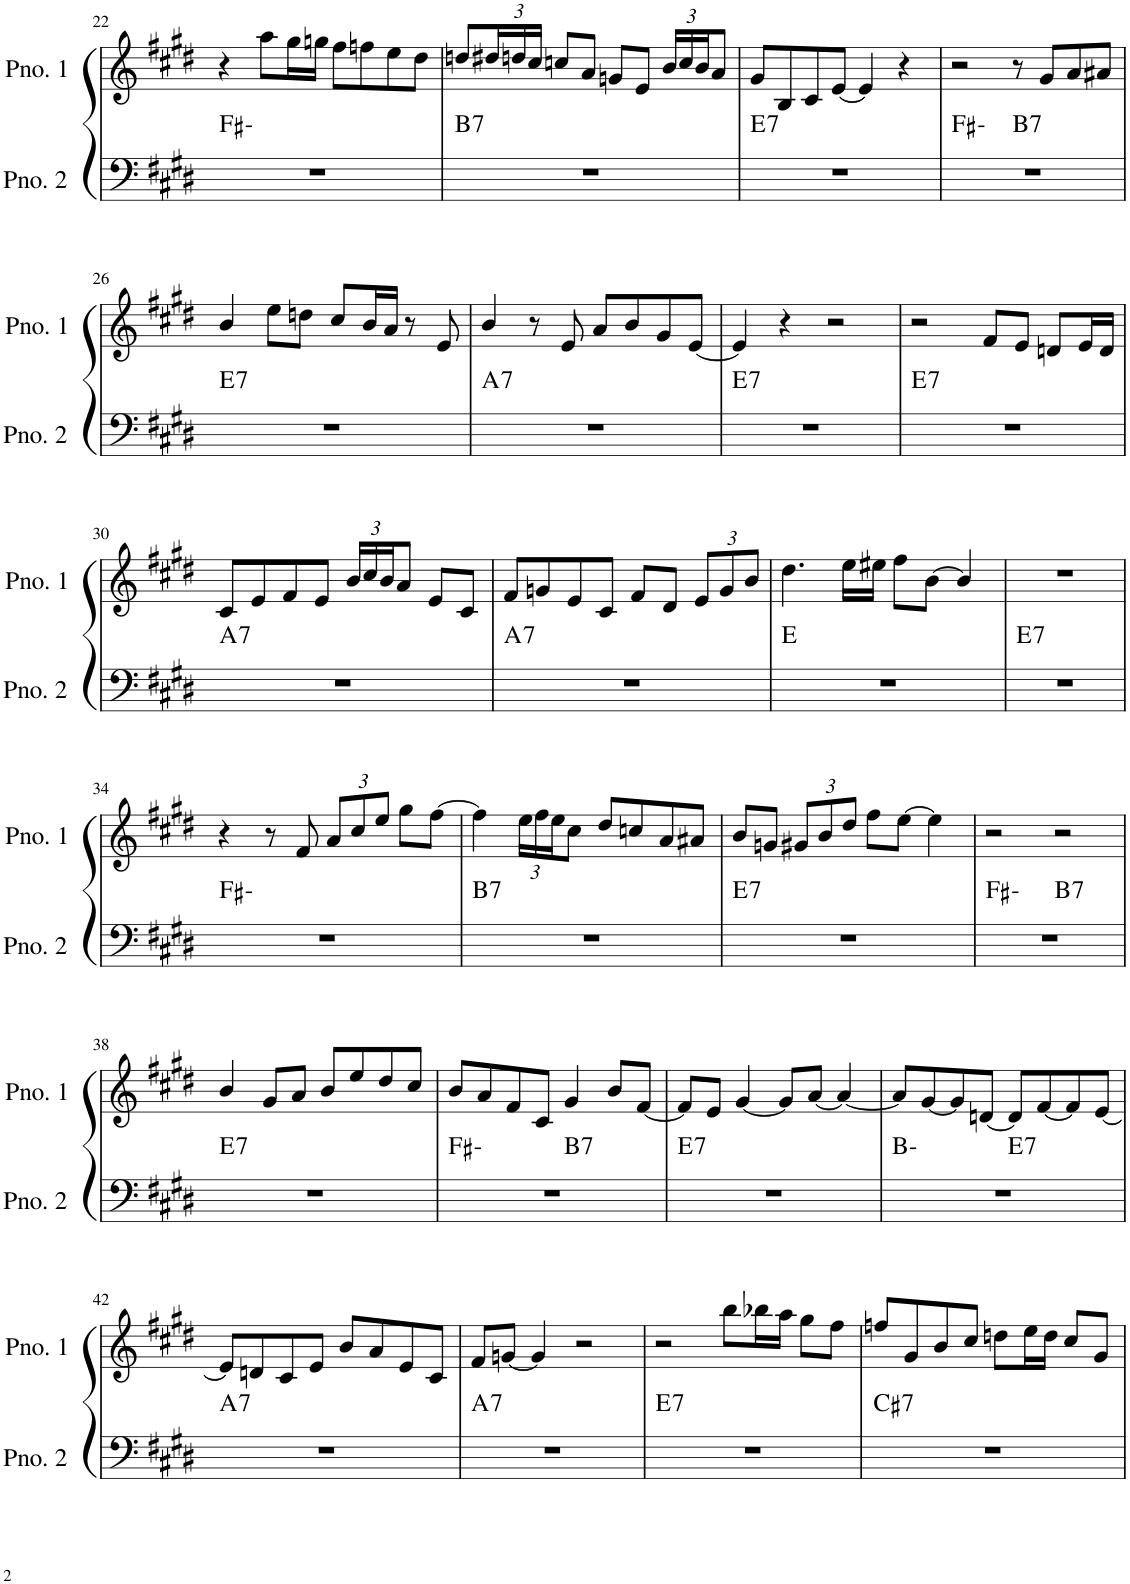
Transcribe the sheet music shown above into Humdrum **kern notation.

**kern	**harte	**kern
*part2	*part2	*part1
*staff2	*	*staff1
*I"ピアノ 2	*	*I"ピアノ 1
!!LO:PB:g=z
*clefF4	*	*clefG2
*k[f#c#g#d#]	*	*k[f#c#g#d#]
*M4/4	*	*M4/4
=22	=22	=22
1r	F#:min	4r
.	.	8aa\L
.	.	16gg#\L
.	.	16ggn\JJ
.	.	8ff#\L
.	.	8ffn\
.	.	8ee\
.	.	8dd#\J
=23	=23	=23
!	!LO:H:kt=7	!
1r	B:7	8ddn/L
*	*	*Xbrackettup
.	.	24dd#X/L
.	.	24ddn/
.	.	24cc#/JJ
.	.	8ccn/L
.	.	8a/J
.	.	8gn/L
.	.	8e/J
.	.	24b/LL
.	.	24cc/
.	.	24b/J
.	.	8a/J
=24	=24	=24
!	!LO:H:kt=7	!
1r	E:7	8g#/L
.	.	8B/
.	.	8c#/
.	.	[8e/J
.	.	4e/]
.	.	4r
=25	=25	=25
*^	*	*
1r	2ryy	F#:min	2r
!	!	!LO:H:kt=7	!
.	2ryy	B:7	8r
.	.	.	8g#/L
.	.	.	8a/
.	.	.	8a#X/J
!!LO:LB:g=z
=26	=26	=26	=26
!	!	!LO:H:kt=7	!
*v	*v	*	*
1r	E:7	4b/
.	.	8ee\L
.	.	8ddn\J
.	.	8cc#/L
.	.	16b/L
.	.	16a/JJ
.	.	8r
.	.	8e/
=27	=27	=27
!	!LO:H:kt=7	!
1r	A:7	4b/
.	.	8r
.	.	8e/
.	.	8a/L
.	.	8b/
.	.	8g#/
.	.	[8e/J
=28	=28	=28
!	!LO:H:kt=7	!
1r	E:7	4e/]
.	.	4r
.	.	2r
=29	=29	=29
!	!LO:H:kt=7	!
1r	E:7	2r
.	.	8f#/L
.	.	8e/J
.	.	8dn/L
.	.	16e/L
.	.	16d/JJ
!!LO:LB:g=z
=30	=30	=30
!	!LO:H:kt=7	!
1r	A:7	8c#/L
.	.	8e/
.	.	8f#/
.	.	8e/J
.	.	24b/LL
.	.	24cc#/
.	.	24b/J
.	.	8a/J
.	.	8e/L
.	.	8c#/J
=31	=31	=31
!	!LO:H:kt=7	!
1r	A:7	8f#/L
.	.	8gn/
.	.	8e/
.	.	8c#/J
.	.	8f#/L
.	.	8d#/J
.	.	12e/L
.	.	12g/
.	.	12b/J
=32	=32	=32
1r	E:maj	4.dd#\
.	.	16ee\LL
.	.	16ee#X\JJ
.	.	8ff#\L
.	.	[8b\J
.	.	4b/]
=33	=33	=33
!	!LO:H:kt=7	!
1r	E:7	1r
!!LO:LB:g=z
=34	=34	=34
1r	F#:min	4r
.	.	8r
.	.	8f#/
.	.	12a/L
.	.	12cc#/
.	.	12ee/J
.	.	8gg#\L
.	.	[8ff#\J
=35	=35	=35
!	!LO:H:kt=7	!
1r	B:7	4ff#\]
.	.	24ee\LL
.	.	24ff#\
.	.	24ee\J
.	.	8cc#\J
.	.	8dd#/L
.	.	8ccn/
.	.	8a/
.	.	8a#X/J
=36	=36	=36
!	!LO:H:kt=7	!
1r	E:7	8b/L
.	.	8gn/J
.	.	12g#X/L
.	.	12b/
.	.	12dd#/J
.	.	8ff#\L
.	.	[8ee\J
.	.	4ee\]
=37	=37	=37
*^	*	*
1r	2ryy	F#:min	2r
!	!	!LO:H:kt=7	!
.	2ryy	B:7	2r
!!LO:LB:g=z
=38	=38	=38	=38
!	!	!LO:H:kt=7	!
*v	*v	*	*
1r	E:7	4b/
.	.	8g#/L
.	.	8a/J
.	.	8b/L
.	.	8ee/
.	.	8dd#/
.	.	8cc#/J
=39	=39	=39
*^	*	*
1r	2ryy	F#:min	8b/L
.	.	.	8a/
.	.	.	8f#/
.	.	.	8c#/J
!	!	!LO:H:kt=7	!
.	2ryy	B:7	4g#/
.	.	.	8b/L
.	.	.	[8f#/J
=40	=40	=40	=40
!	!	!LO:H:kt=7	!
*v	*v	*	*
1r	E:7	8f#/L]
.	.	8e/J
.	.	[4g#/
.	.	8g#/L]
.	.	[8a/J
.	.	4a/_
=41	=41	=41
*^	*	*
1r	2ryy	B:min	8a/L]
.	.	.	[8g#/
.	.	.	8g#/]
.	.	.	[8dn/J
!	!	!LO:H:kt=7	!
.	2ryy	E:7	8d/L]
.	.	.	[8f#/
.	.	.	8f#/]
.	.	.	[8e/J
!!LO:LB:g=z
=42	=42	=42	=42
!	!	!LO:H:kt=7	!
*v	*v	*	*
1r	A:7	8e/L]
.	.	8dn/
.	.	8c#/
.	.	8e/J
.	.	8b/L
.	.	8a/
.	.	8e/
.	.	8c#/J
=43	=43	=43
!	!LO:H:kt=7	!
1r	A:7	8f#/L
.	.	[8gn/J
.	.	4g/]
.	.	2r
=44	=44	=44
!	!LO:H:kt=7	!
1r	E:7	2r
.	.	8bb\L
.	.	16bb-X\L
.	.	16aa\JJ
.	.	8gg#\L
.	.	8ff#\J
=45	=45	=45
!	!LO:H:kt=7	!
1r	C#:7	8ffn/L
.	.	8g#/
.	.	8b/
.	.	8cc#/J
.	.	8ddn\L
.	.	16ee\L
.	.	16dd\JJ
.	.	8cc#/L
.	.	8g#/J
=	=	=
*-	*-	*-
